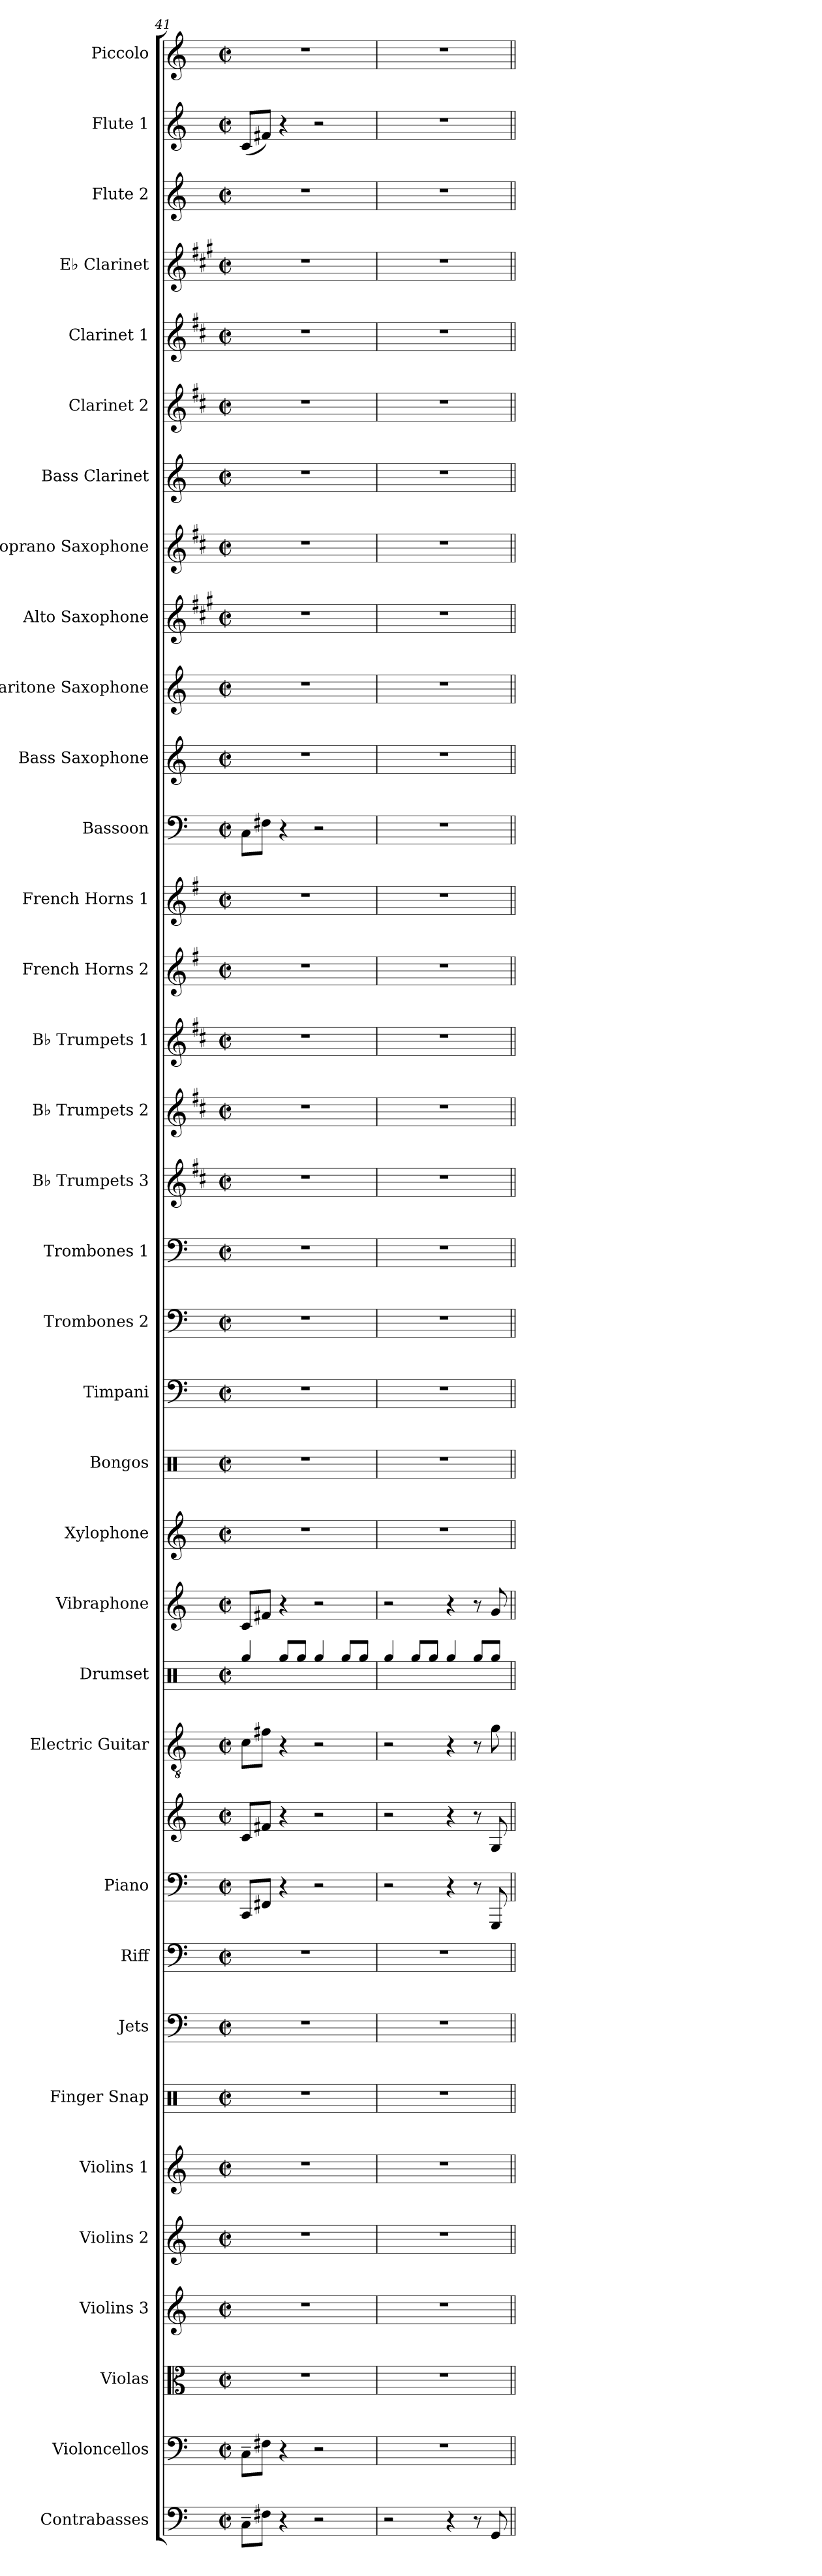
**kern	**kern	**kern	**kern	**kern	**kern	**kern	**kern	**kern	**kern	**kern	**kern	**kern	**kern	**kern	**kern	**kern	**kern	**kern	**kern	**kern	**kern	**kern	**kern	**kern	**kern	**kern	**kern	**kern	**kern	**kern	**kern	**kern	**kern	**kern	**kern
*part35	*part34	*part33	*part32	*part31	*part30	*part29	*part28	*part27	*part26	*part26	*part25	*part24	*part23	*part22	*part21	*part20	*part19	*part18	*part17	*part16	*part15	*part14	*part13	*part12	*part11	*part10	*part9	*part8	*part7	*part6	*part5	*part4	*part3	*part2	*part1
*staff36	*staff35	*staff34	*staff33	*staff32	*staff31	*staff30	*staff29	*staff28	*staff27	*staff26	*staff25	*staff24	*staff23	*staff22	*staff21	*staff20	*staff19	*staff18	*staff17	*staff16	*staff15	*staff14	*staff13	*staff12	*staff11	*staff10	*staff9	*staff8	*staff7	*staff6	*staff5	*staff4	*staff3	*staff2	*staff1
*I"Contrabasses	*I"Violoncellos	*I"Violas	*I"Violins 3	*I"Violins 2	*I"Violins 1	*I"Finger Snap	*I"Jets	*I"Riff	*I"Piano	*	*I"Electric Guitar	*I"Drumset	*I"Vibraphone	*I"Xylophone	*I"Bongos	*I"Timpani	*I"Trombones 2	*I"Trombones 1	*I"B♭ Trumpets 3	*I"B♭ Trumpets 2	*I"B♭ Trumpets 1	*I"French Horns 2	*I"French Horns 1	*I"Bassoon	*I"Bass Saxophone	*I"Baritone Saxophone	*I"Alto Saxophone	*I"Soprano Saxophone	*I"Bass Clarinet	*I"Clarinet 2	*I"Clarinet 1	*I"E♭ Clarinet	*I"Flute 2	*I"Flute 1	*I"Piccolo
*I'Cbs.	*I'Vcs.	*I'Vlas.	*I'Vlns. 3	*I'Vlns. 2	*I'Vlns. 1	*I'Fi. Sna.	*I'J.	*I'R.	*I'Pno.	*	*I'El. Guit.	*I'D. Set	*I'Vib.	*I'Xyl.	*I'Bon.	*I'Timp.	*I'Tbns. 2	*I'Tbns. 1	*I'B♭ Tpts. 3	*I'B♭ Tpts. 2	*I'B♭ Tpts. 1	*I'F Hns. 2	*I'F Hns. 1	*I'Bsn.	*I'Bs. Sax.	*I'Bar. Sax.	*I'A. Sax.	*I'S. Sax.	*I'B. Cl.	*I'Cl. 2	*I'Cl. 1	*I'E♭ Cl.	*I'Fl. 2	*I'Fl. 1	*I'Picc.
*clefF4	*clefF4	*clefC3	*clefG2	*clefG2	*clefG2	*clefX	*clefF4	*clefF4	*clefF4	*clefG2	*clefGv2	*clefX	*clefG2	*clefG2	*clefX	*clefF4	*clefF4	*clefF4	*clefG2	*clefG2	*clefG2	*clefG2	*clefG2	*clefF4	*clefG2	*clefG2	*clefG2	*clefG2	*clefG2	*clefG2	*clefG2	*clefG2	*clefG2	*clefG2	*clefG2
*ITrd7c12	*	*	*	*	*	*	*	*	*	*	*	*	*	*ITrd-7c-12	*	*	*	*	*ITrd1c2	*ITrd1c2	*ITrd1c2	*ITrd4c7	*ITrd4c7	*	*ITrd15c26	*ITrd12c21	*ITrd5c9	*ITrd1c2	*ITrd8c14	*ITrd1c2	*ITrd1c2	*ITrd-2c-3	*	*	*ITrd-7c-12
*k[]	*k[]	*k[]	*k[]	*k[]	*k[]	*k[]	*k[]	*k[]	*k[]	*k[]	*k[]	*k[]	*k[]	*k[]	*k[]	*k[]	*k[]	*k[]	*k[]	*k[]	*k[]	*k[]	*k[]	*k[]	*k[]	*k[]	*k[]	*k[]	*k[]	*k[]	*k[]	*k[]	*k[]	*k[]	*k[]
*M2/2	*M2/2	*M2/2	*M2/2	*M2/2	*M2/2	*M2/2	*M2/2	*M2/2	*M2/2	*M2/2	*M2/2	*M2/2	*M2/2	*M2/2	*M2/2	*M2/2	*M2/2	*M2/2	*M2/2	*M2/2	*M2/2	*M2/2	*M2/2	*M2/2	*M2/2	*M2/2	*M2/2	*M2/2	*M2/2	*M2/2	*M2/2	*M2/2	*M2/2	*M2/2	*M2/2
*met(c|)	*met(c|)	*met(c|)	*met(c|)	*met(c|)	*met(c|)	*met(c|)	*met(c|)	*met(c|)	*met(c|)	*met(c|)	*met(c|)	*met(c|)	*met(c|)	*met(c|)	*met(c|)	*met(c|)	*met(c|)	*met(c|)	*met(c|)	*met(c|)	*met(c|)	*met(c|)	*met(c|)	*met(c|)	*met(c|)	*met(c|)	*met(c|)	*met(c|)	*met(c|)	*met(c|)	*met(c|)	*met(c|)	*met(c|)	*met(c|)	*met(c|)
=41	=41	=41	=41	=41	=41	=41	=41	=41	=41	=41	=41	=41	=41	=41	=41	=41	=41	=41	=41	=41	=41	=41	=41	=41	=41	=41	=41	=41	=41	=41	=41	=41	=41	=41	=41
8CC~\L	8C~\L	1r	1r	1r	1r	1r	1r	1r	8CC/L	8c/L	8c\L	4Rgg/	8c/L	1r	1r	1r	1r	1r	1r	1r	1r	1r	1r	8C\L	1r	1r	1r	1r	1r	1r	1r	1r	1r	(<8c/L	1r
8FF#X\J	8F#X\J	.	.	.	.	.	.	.	8FF#X/J	8f#X/J	8f#X\J	.	8f#X/J	.	.	.	.	.	.	.	.	.	.	8F#X\J	.	.	.	.	.	.	.	.	.	8f#X/J)	.
4r	4r	.	.	.	.	.	.	.	4r	4r	4r	8Rgg/L	4r	.	.	.	.	.	.	.	.	.	.	4r	.	.	.	.	.	.	.	.	.	4r	.
.	.	.	.	.	.	.	.	.	.	.	.	8Rgg/J	.	.	.	.	.	.	.	.	.	.	.	.	.	.	.	.	.	.	.	.	.	.	.
2r	2r	.	.	.	.	.	.	.	2r	2r	2r	4Rgg/	2r	.	.	.	.	.	.	.	.	.	.	2r	.	.	.	.	.	.	.	.	.	2r	.
.	.	.	.	.	.	.	.	.	.	.	.	8Rgg/L	.	.	.	.	.	.	.	.	.	.	.	.	.	.	.	.	.	.	.	.	.	.	.
.	.	.	.	.	.	.	.	.	.	.	.	8Rgg/J	.	.	.	.	.	.	.	.	.	.	.	.	.	.	.	.	.	.	.	.	.	.	.
=42	=42	=42	=42	=42	=42	=42	=42	=42	=42	=42	=42	=42	=42	=42	=42	=42	=42	=42	=42	=42	=42	=42	=42	=42	=42	=42	=42	=42	=42	=42	=42	=42	=42	=42	=42
2r	1r	1r	1r	1r	1r	1r	1r	1r	2r	2r	2r	4Rgg/	2r	1r	1r	1r	1r	1r	1r	1r	1r	1r	1r	1r	1r	1r	1r	1r	1r	1r	1r	1r	1r	1r	1r
.	.	.	.	.	.	.	.	.	.	.	.	8Rgg/L	.	.	.	.	.	.	.	.	.	.	.	.	.	.	.	.	.	.	.	.	.	.	.
.	.	.	.	.	.	.	.	.	.	.	.	8Rgg/J	.	.	.	.	.	.	.	.	.	.	.	.	.	.	.	.	.	.	.	.	.	.	.
4r	.	.	.	.	.	.	.	.	4r	4r	4r	4Rgg/	4r	.	.	.	.	.	.	.	.	.	.	.	.	.	.	.	.	.	.	.	.	.	.
8r	.	.	.	.	.	.	.	.	8r	8r	8r	8Rgg/L	8r	.	.	.	.	.	.	.	.	.	.	.	.	.	.	.	.	.	.	.	.	.	.
8GGG/	.	.	.	.	.	.	.	.	8GGG/	8G/	8g\	8Rgg/J	8g/	.	.	.	.	.	.	.	.	.	.	.	.	.	.	.	.	.	.	.	.	.	.
=||	=||	=||	=||	=||	=||	=||	=||	=||	=||	=||	=||	=||	=||	=||	=||	=||	=||	=||	=||	=||	=||	=||	=||	=||	=||	=||	=||	=||	=||	=||	=||	=||	=||	=||	=||
*-	*-	*-	*-	*-	*-	*-	*-	*-	*-	*-	*-	*-	*-	*-	*-	*-	*-	*-	*-	*-	*-	*-	*-	*-	*-	*-	*-	*-	*-	*-	*-	*-	*-	*-	*-
